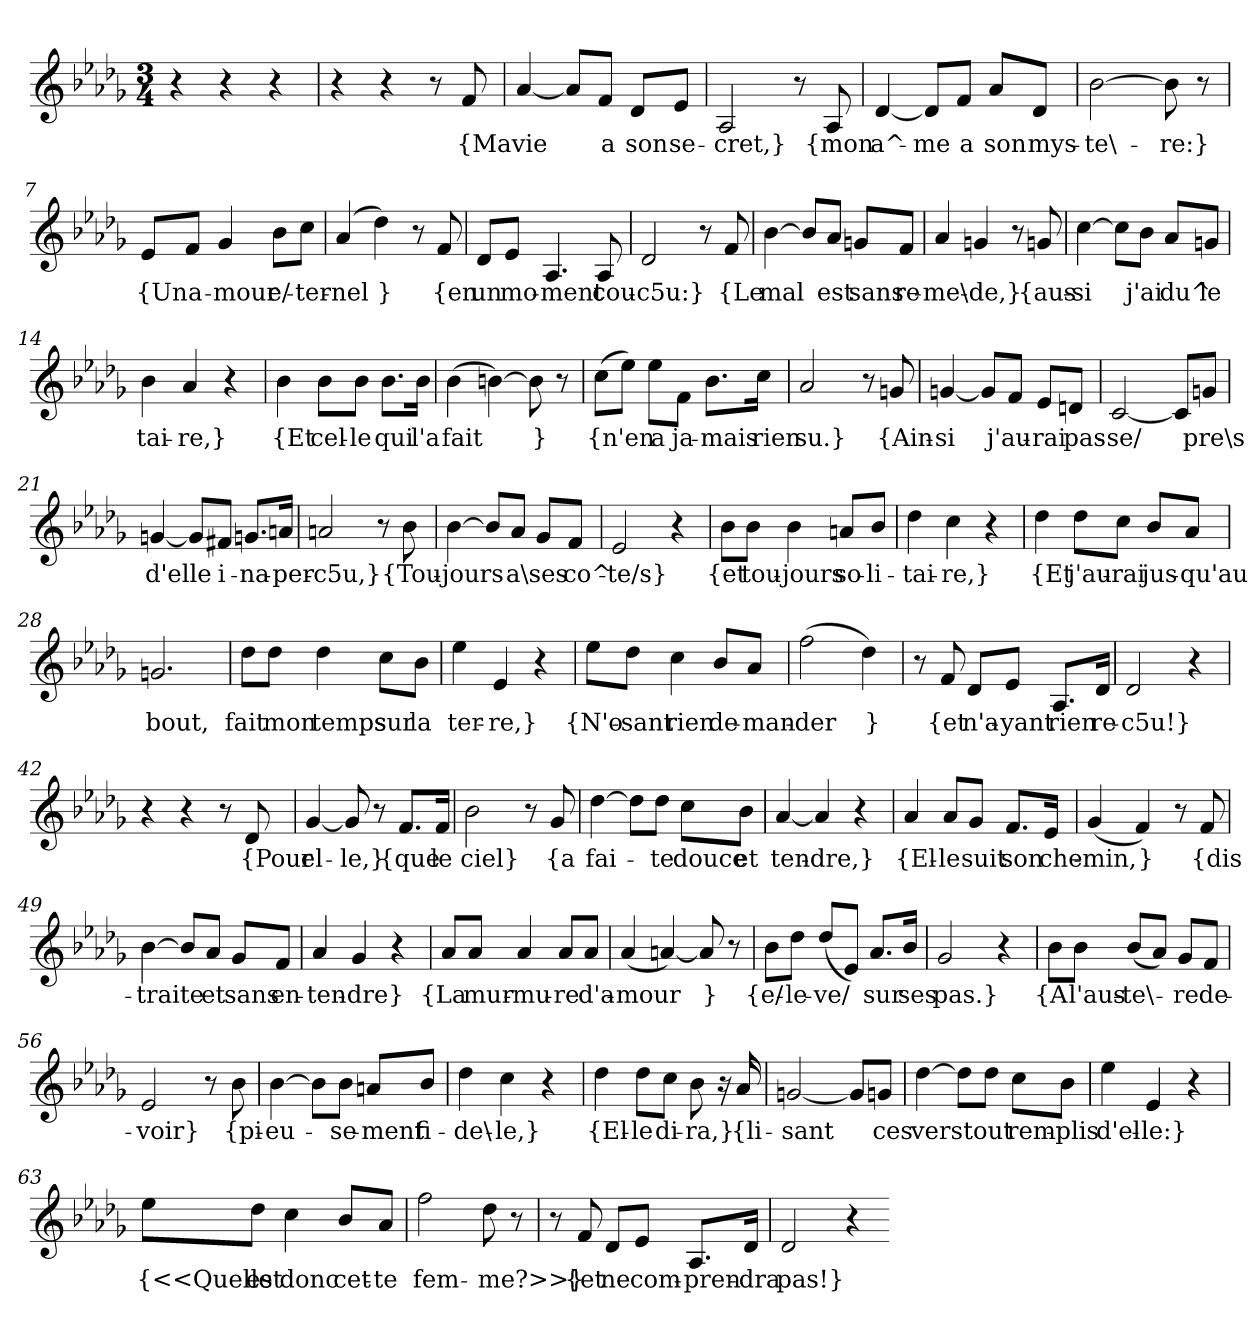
**kern	**text
*part1	*part1
*staff1	*staff1
*clefG2	*
*k[b-e-a-d-g-]	*
*M3/4	*
=1	=1
4r	.
4r	.
4r	.
=2	=2
4r	.
4r	.
8r	.
8f	{Ma
=3	=3
[4a-	vie
8a-/L]	.
8f/J	a
8d-/L	son
8e-/J	se-
=4	=4
2A-	-cret,}
8r	.
8A-	{mon
=5	=5
[4d-	a^-
8d-/L]	-me
8f/J	a
8a-/L	son
8d-/J	mys-
=6	=6
[2b-	-te\-
8b-]	-re:}
8r	.
=7	=7
8e-/L	{Un
8f/J	a-
4g-	-mour
8b-\L	e/-
8cc\J	-ter-
=8	=8
(4a-	-nel
4dd-)	}
8r	.
8f	{en
=9	=9
8d-/L	un
8e-/J	mo-
4.A-	-ment
8A-	cou-
=10	=10
2d-	-c5u:}
8r	.
8f	{Le
=11	=11
[4b-	mal
8b-/L]	.
8a-/J	est
8gn/L	sans
8f/J	re-
=12	=12
4a-	-me\-
4gn	-de,}
8r	.
8gn	{aus-
=13	=13
[4cc	-si
8cc\L]	.
8b-\J	j'ai
8a-/L	du^
8gn/J	le
=14	=14
4b-	tai-
4a-	-re,}
4r	.
=15	=15
4b-	{Et
8b-\L	cel-
8b-\J	-le
8.b-\L	qui
16b-\Jk	l'a
=16	=16
(4b-	fait
[4bn)	.
8bn]	}
8r	.
=17	=17
(8cc\L	{n'en
8ee-\J)	.
8ee-\L	a
8f\J	ja-
8.b-\L	-mais
16cc\Jk	rien
=18	=18
2a-	su.}
8r	.
8gn	{Ain-
=19	=19
[4gn	-si
8gn/L]	.
8f/J	j'au-
8e-/L	-rai
8dn/J	pas-
=20	=20
[2c	-se/
8c/L]	.
8gn/J	pre\s
=21	=21
[4gn	d'elle
8gn/L]	.
8f#X/J	i-
8.gn/L	-na-
16an/Jk	-per-
=22	=22
2an	-c5u,}
8r	.
8b-	{Tou-
=23	=23
[4b-	-jours
8b-/L]	.
8a-/J	a\
8g-/L	ses
8f/J	co^-
=24	=24
2e-	-te/s}
4r	.
=25	=25
8b-\L	{et
8b-\J	tou-
4b-	-jours
8an/L	so-
8b-/J	-li-
=26	=26
4dd-	-tai-
4cc	-re,}
4r	.
=27	=27
4dd-	{Et
8dd-\L	j'au-
8cc\J	-rai
8b-/L	jus-
8a-/J	-qu'au
=28	=28
2.gn	bout,
=29	=29
8dd-\L	fait
8dd-\J	mon
4dd-	temps
8cc\L	sur
8b-\J	la
=30	=30
4ee-	ter-
4e-	-re,}
4r	.
=31	=31
8ee-\L	{N'o-
8dd-\J	-sant
4cc	rien
8b-/L	de-
8a-/J	-man-
=32	=32
(2ff	-der
4dd-)	}
=33	=33
8r	.
8f	{et
8d-/L	n'a-
8e-/J	-yant
8.A-/L	rien
16d-/Jk	re-
=34	=34
2d-	-c5u!}
4r	.
=42	=42
4r	.
4r	.
8r	.
8d-	{Pour
=43	=43
[4g-	el-
8g-]	-le,}
8r	.
8.f/L	{que
16f/Jk	le
=44	=44
2b-	ciel}
8r	.
8g-	{a
=45	=45
[4dd-	fai-
8dd-\L]	.
8dd-\J	-te
8cc\L	douce
8b-\J	et
=46	=46
[4a-	ten-
4a-]	-dre,}
4r	.
=47	=47
4a-	{El-
8a-/L	-le
8g-/J	suit
8.f/L	son
16e-/Jk	che-
=48	=48
(4g-	-min,
4f)	}
8r	.
8f	{dis-
=49	=49
[4b-	-traite
8b-/L]	.
8a-/J	et
8g-/L	sans
8f/J	en-
=50	=50
4a-	-ten-
4g-	-dre}
4r	.
=51	=51
8a-/L	{La
8a-/J	mur-
4a-	-mu-
8a-/L	-re
8a-/J	d'a-
=52	=52
(4a-	-mour
[4an)	.
8an]	}
8r	.
=53	=53
8b-\L	{e/-
8dd-\J	-le-
(8dd-/L	-ve/
8e-/J)	.
8.a-/L	sur
16b-/Jk	ses
=54	=54
2g-	pas.}
4r	.
=55	=55
8b-\L	{A
8b-\J	l'aus-
(8b-/L	-te\-
8a-/J)	.
8g-/L	-re
8f/J	de-
=56	=56
2e-	-voir}
8r	.
8b-	{pi-
=57	=57
[4b-	-eu-
8b-\L]	.
8b-\J	-se-
8an/L	-ment
8b-/J	fi-
=58	=58
4dd-	-de\-
4cc	-le,}
4r	.
=59	=59
4dd-	{El-
8dd-\L	-le
8cc\J	di-
8b-	-ra,}
16r	.
16a-	{li-
=60	=60
[2gn	-sant
8gn/L]	.
8gn/J	ces
=61	=61
[4dd-	vers
8dd-\L]	.
8dd-\J	tout
8cc\L	rem-
8b-\J	-plis
=62	=62
4ee-	d'el-
4e-	-le:}
4r	.
=63	=63
8ee-\L	{<<Quelle
8dd-\J	est
4cc	donc
8b-/L	cet-
8a-/J	-te
=64	=64
2ff	fem-
8dd-	-me?>>}
8r	.
=65	=65
8r	.
8f	{et
8d-/L	ne
8e-/J	com-
8.A-/L	-pren-
16d-/Jk	-dra
=66	=66
2d-	pas!}
4r	.
=-	=-
*-	*-
